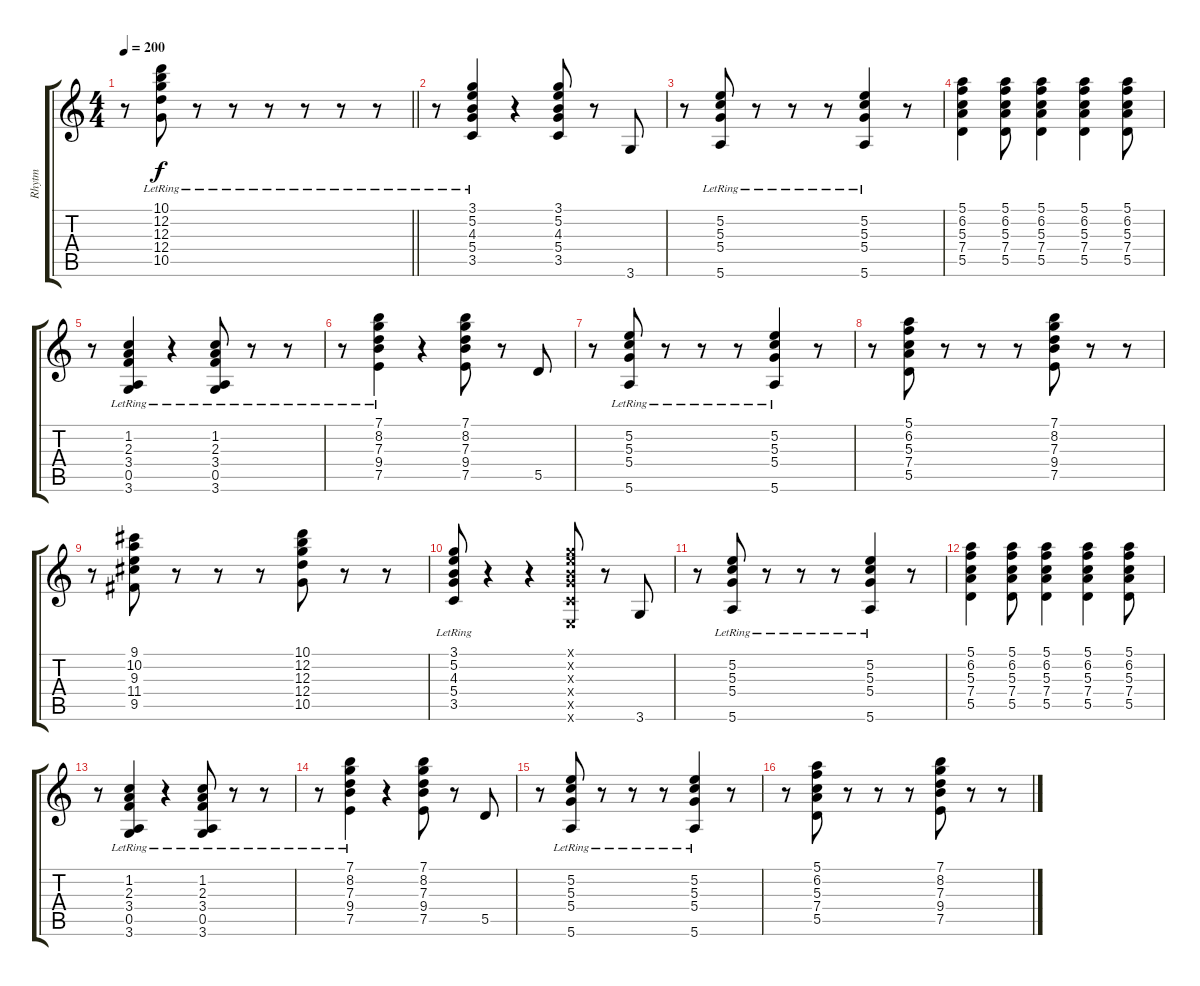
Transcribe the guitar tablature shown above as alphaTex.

\track ("Rhytm" "Rhytm") {instrument electricguitarjazz}
\staff {score tabs}
\tuning (E4 B3 G3 D3 A2 E2) {hide}
\ts (4 4)
\tempo 200
\clef g2
\barLineRight lightlight
\ks c
r.8{dy f} (10.1 12.2{lr} 12.3{lr} 12.4{lr} 10.5).8 r.8 r.8 r.8 r.8 r.8 r.8 |
r.8 (3.1 5.2 4.3 5.4{lr} 3.5).4 r.4 (3.1 5.2 4.3 5.4 3.5).8 r.8 3.6.8 |
r.8 (5.2{lr} 5.3{lr} 5.4{lr} 5.6{lr}).8 r.8 r.8 r.8 (5.2{lr} 5.3 5.4 5.6).4 r.8 |
(5.1 6.2 5.3 7.4 5.5).4 (5.1 6.2 5.3 7.4 5.5).8 (5.1 6.2 5.3 7.4 5.5).4 (5.1 6.2 5.3 7.4 5.5).4 (5.1 6.2 5.3 7.4 5.5).8 |
r.8 (1.2 2.3{lr} 3.4 0.5 3.6).4 r.4 (1.2 2.3 3.4{lr} 0.5 3.6).8 r.8 r.8 |
r.8 (7.1 8.2 7.3 9.4{lr} 7.5).4 r.4 (7.1 8.2 7.3 9.4 7.5).8 r.8 5.5.8 |
r.8 (5.2{lr} 5.3{lr} 5.4{lr} 5.6{lr}).8 r.8 r.8 r.8 (5.2{lr} 5.3 5.4 5.6).4 r.8 |
r.8 (5.1 6.2 5.3 7.4 5.5).8 r.8 r.8 r.8 (7.1 8.2 7.3 9.4 7.5).8 r.8 r.8 |
r.8 (9.1 10.2 9.3 11.4 9.5).8 r.8 r.8 r.8 (10.1 12.2 12.3 12.4 10.5).8 r.8 r.8 |
(3.1{lr} 5.2{lr} 4.3{lr} 5.4{lr} 3.5{lr}).8 r.4 r.4 (3.1{x} 5.2{x} 4.3{x} 5.4{x} 3.5{x} 0.6{x}).8 r.8 3.6.8 |
r.8 (5.2{lr} 5.3{lr} 5.4{lr} 5.6{lr}).8 r.8 r.8 r.8 (5.2{lr} 5.3 5.4 5.6).4 r.8 |
(5.1 6.2 5.3 7.4 5.5).4 (5.1 6.2 5.3 7.4 5.5).8 (5.1 6.2 5.3 7.4 5.5).4 (5.1 6.2 5.3 7.4 5.5).4 (5.1 6.2 5.3 7.4 5.5).8 |
r.8 (1.2 2.3{lr} 3.4 0.5 3.6).4 r.4 (1.2 2.3 3.4{lr} 0.5 3.6).8 r.8 r.8 |
r.8 (7.1 8.2 7.3 9.4{lr} 7.5).4 r.4 (7.1 8.2 7.3 9.4 7.5).8 r.8 5.5.8 |
r.8 (5.2{lr} 5.3{lr} 5.4{lr} 5.6{lr}).8 r.8 r.8 r.8 (5.2{lr} 5.3 5.4 5.6).4 r.8 |
r.8 (5.1 6.2 5.3 7.4 5.5).8 r.8 r.8 r.8 (7.1 8.2 7.3 9.4 7.5).8 r.8 r.8
